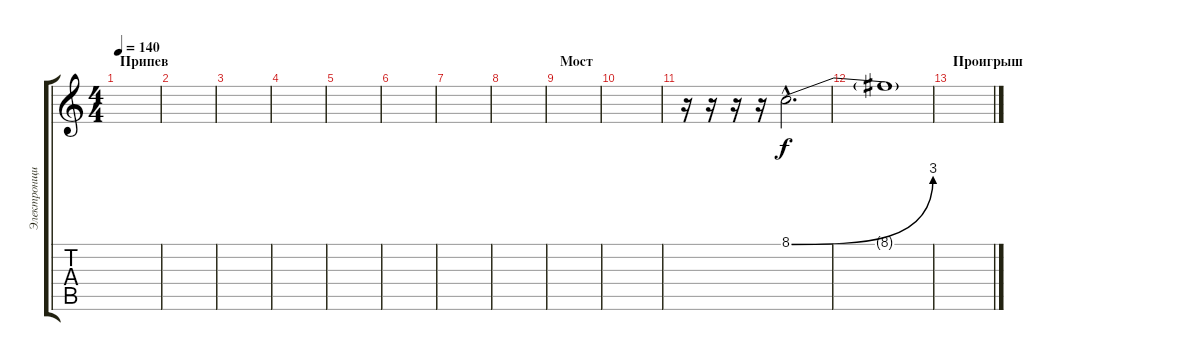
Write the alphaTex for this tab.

\track ("Электронщина" "Электронщи") {instrument pad7halo}
\staff {score tabs}
\tuning (E4 B3 G3 D3 A2 E2) {hide}
\ts (4 4)
\section ("" "Припев")
\tempo 140
\clef g2
\ks c
|
|
|
|
|
|
|
|
\section ("" "Мост")
|
|
r.16 r.16 r.16 r.16 8.1{be (bend 0 0 60 12) hac}.2{d dy f} |
8.1{t}.1 |
\section ("" "Проигрыш")
